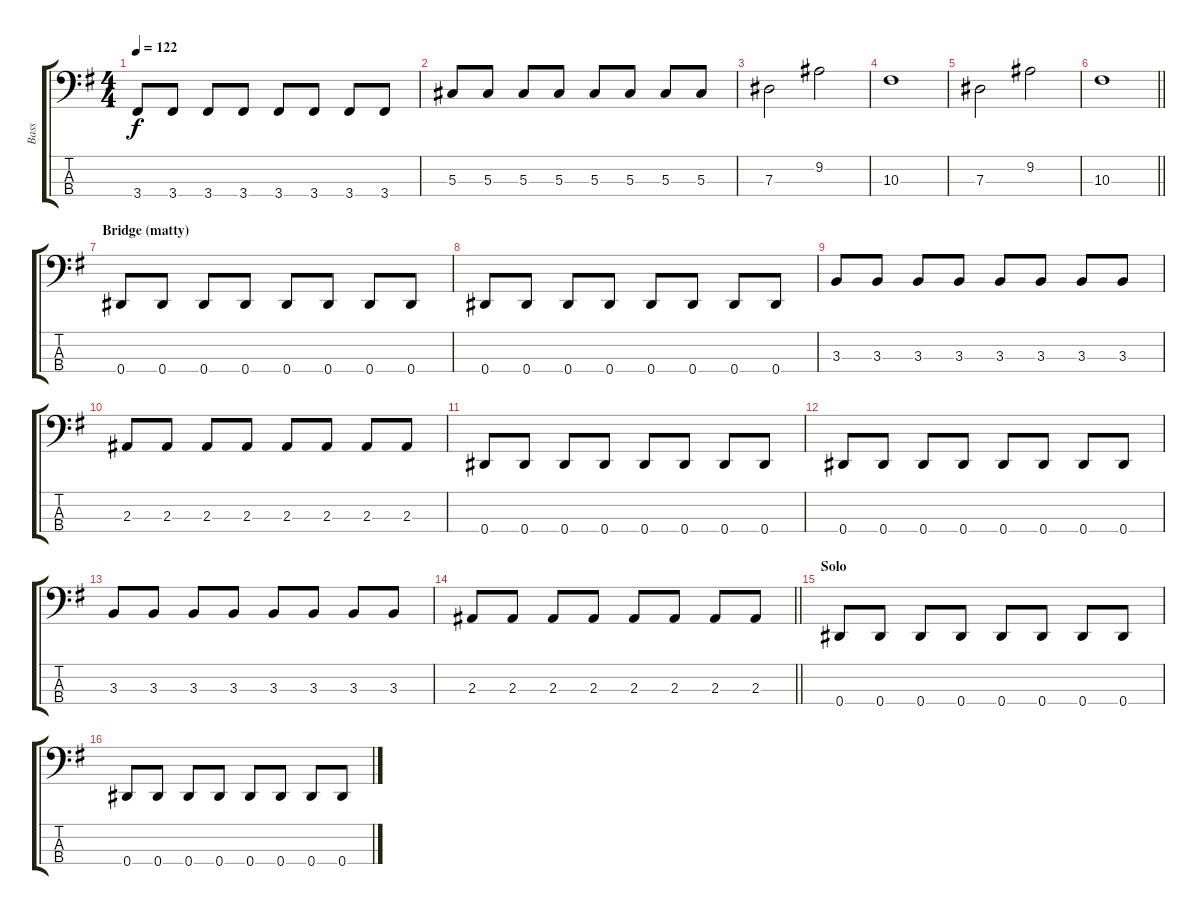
\track ("Bass" "Bass") {instrument electricbassfinger}
\staff {score tabs}
\tuning (Gb2 Db2 Ab1 Eb1) {hide}
\ts (4 4)
\tempo 122
\clef f4
\ks eminor
3.4.8{dy f} 3.4.8 3.4.8 3.4.8 3.4.8 3.4.8 3.4.8 3.4.8 |
5.3.8 5.3.8 5.3.8 5.3.8 5.3.8 5.3.8 5.3.8 5.3.8 |
7.3.2 9.2.2 |
10.3.1 |
7.3.2 9.2.2 |
\barLineRight lightlight
10.3.1 |
\section ("" "Bridge (matty)")
0.4.8 0.4.8 0.4.8 0.4.8 0.4.8 0.4.8 0.4.8 0.4.8 |
0.4.8 0.4.8 0.4.8 0.4.8 0.4.8 0.4.8 0.4.8 0.4.8 |
3.3.8 3.3.8 3.3.8 3.3.8 3.3.8 3.3.8 3.3.8 3.3.8 |
2.3.8 2.3.8 2.3.8 2.3.8 2.3.8 2.3.8 2.3.8 2.3.8 |
0.4.8 0.4.8 0.4.8 0.4.8 0.4.8 0.4.8 0.4.8 0.4.8 |
0.4.8 0.4.8 0.4.8 0.4.8 0.4.8 0.4.8 0.4.8 0.4.8 |
3.3.8 3.3.8 3.3.8 3.3.8 3.3.8 3.3.8 3.3.8 3.3.8 |
\barLineRight lightlight
2.3.8 2.3.8 2.3.8 2.3.8 2.3.8 2.3.8 2.3.8 2.3.8 |
\section ("" "Solo")
0.4.8 0.4.8 0.4.8 0.4.8 0.4.8 0.4.8 0.4.8 0.4.8 |
0.4.8 0.4.8 0.4.8 0.4.8 0.4.8 0.4.8 0.4.8 0.4.8
